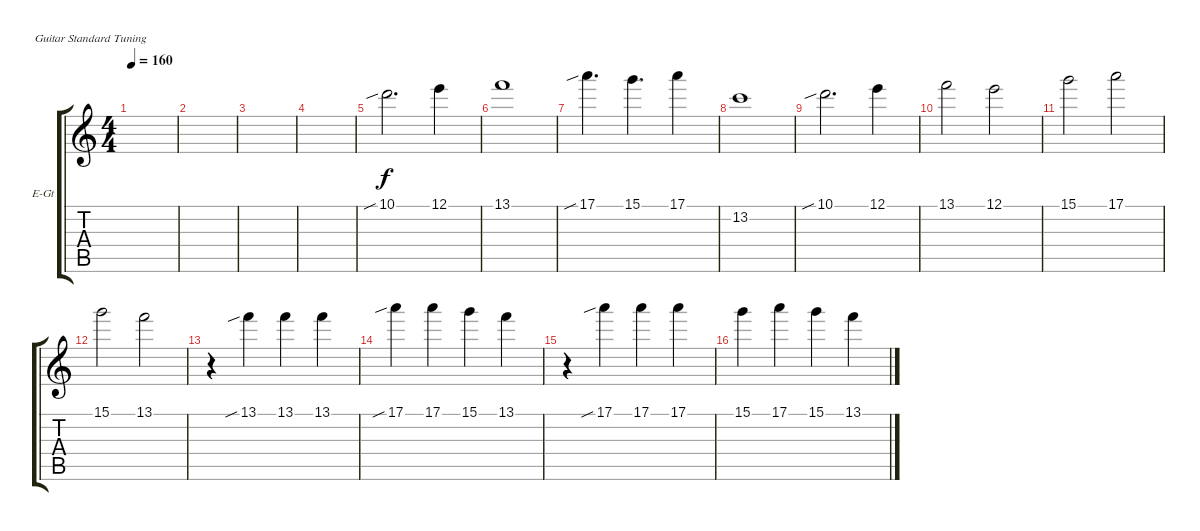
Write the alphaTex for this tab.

\defaultSystemsLayout 4
\bracketExtendMode groupsimilarinstruments
\firstSystemTrackNameOrientation horizontal
\otherSystemsTrackNameOrientation horizontal
\track ("Electric Guitar (Drive)" "E-Gt") {instrument overdrivenguitar}
\staff {score tabs}
\tuning (E4 B3 G3 D3 A2 E2)
\ts (4 4)
\tempo 160
\clef g2
\ks c
|
|
|
|
10.1{sib}.2{d} 12.1.4 |
13.1.1 |
17.1{sib}.4{d} 15.1.4{d} 17.1.4 |
13.2.1 |
10.1{sib}.2{d} 12.1.4 |
13.1.2 12.1.2 |
15.1.2 17.1.2 |
15.1.2 13.1.2 |
r.4 13.1{sib}.4 13.1.4 13.1.4 |
17.1{sib}.4 17.1.4 15.1.4 13.1.4 |
r.4 17.1{sib}.4 17.1.4 17.1.4 |
15.1.4 17.1.4 15.1.4 13.1.4
